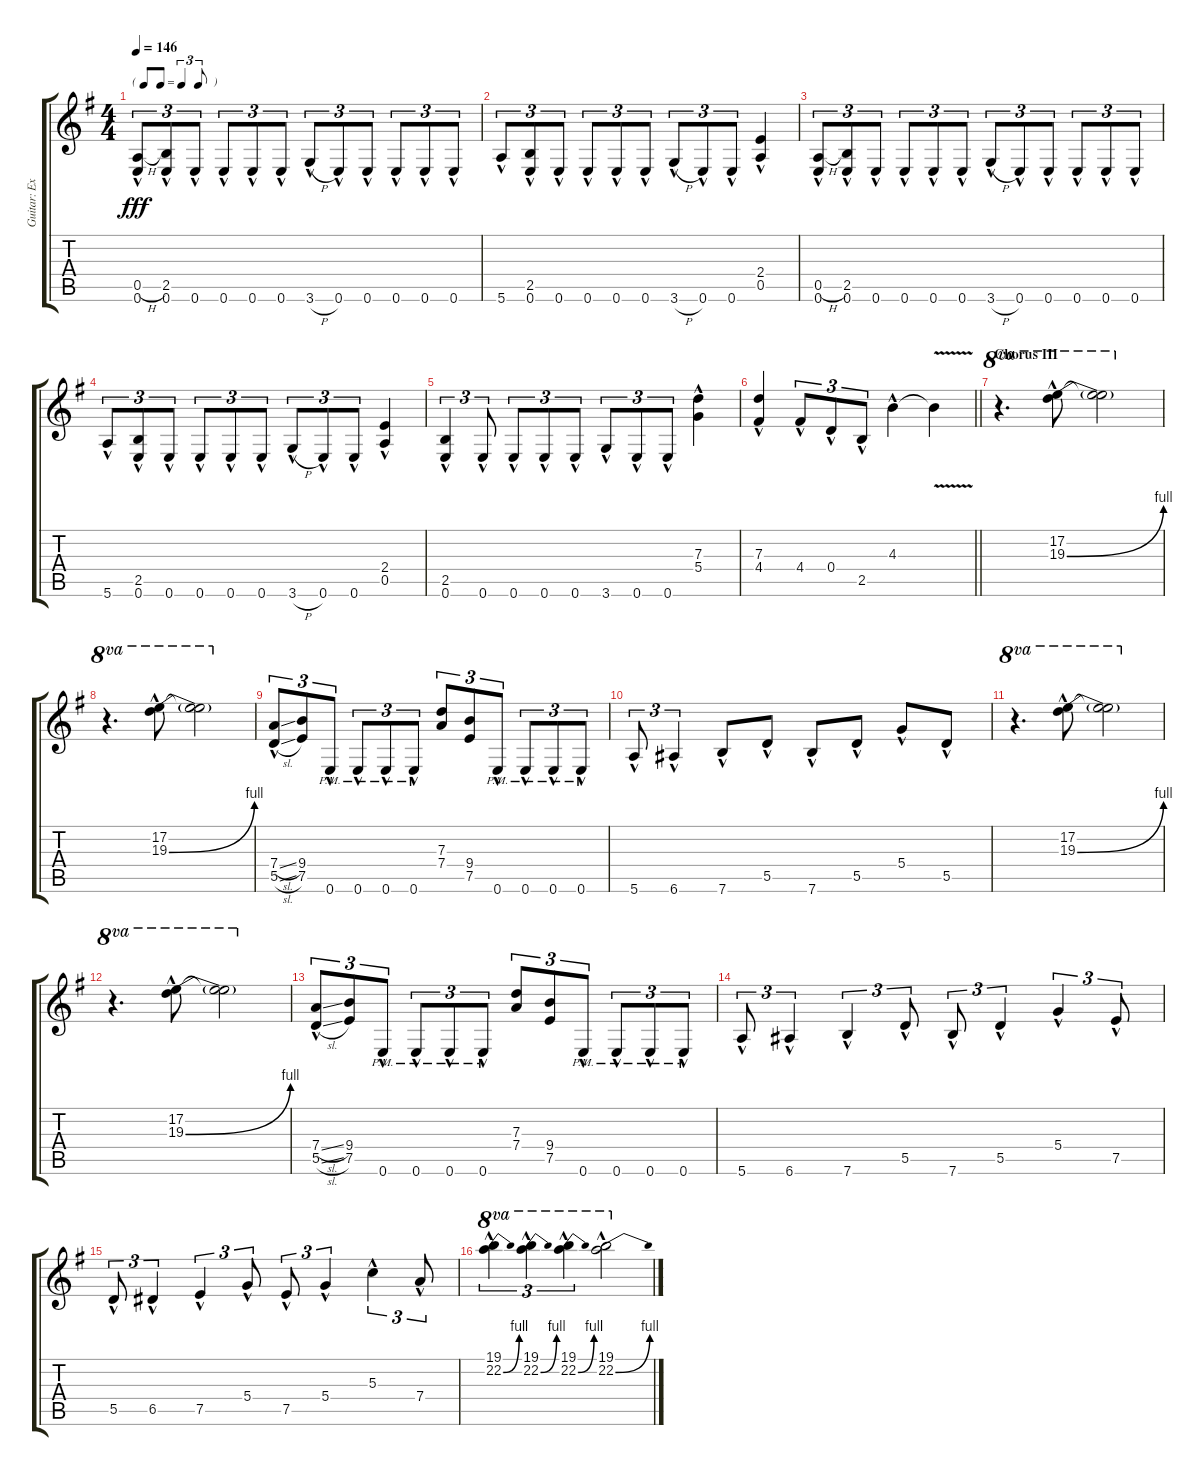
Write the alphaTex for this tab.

\track ("Guitar: Extra" "Guitar: Ex") {instrument distortionguitar}
\staff {score tabs}
\tuning (E4 B3 G3 D3 A2 E2) {hide}
\ts (4 4)
\tf triplet8th
\tempo 146
\clef g2
\ks g
(0.5{h hac} 0.6{hac}).8{tu (3 2) dy fff} (2.5{hac} 0.6{hac}).8{tu (3 2)} 0.6{hac}.8{tu (3 2)} 0.6{hac}.8{tu (3 2)} 0.6{hac}.8{tu (3 2)} 0.6{hac}.8{tu (3 2)} 3.6{h hac}.8{tu (3 2)} 0.6{hac}.8{tu (3 2)} 0.6{hac}.8{tu (3 2)} 0.6{hac}.8{tu (3 2)} 0.6{hac}.8{tu (3 2)} 0.6{hac}.8{tu (3 2)} |
5.6{hac}.8{tu (3 2)} (2.5{hac} 0.6{hac}).8{tu (3 2)} 0.6{hac}.8{tu (3 2)} 0.6{hac}.8{tu (3 2)} 0.6{hac}.8{tu (3 2)} 0.6{hac}.8{tu (3 2)} 3.6{h hac}.8{tu (3 2)} 0.6{hac}.8{tu (3 2)} 0.6{hac}.8{tu (3 2)} (2.4{hac} 0.5{hac}).4 |
(0.5{h hac} 0.6{hac}).8{tu (3 2)} (2.5{hac} 0.6{hac}).8{tu (3 2)} 0.6{hac}.8{tu (3 2)} 0.6{hac}.8{tu (3 2)} 0.6{hac}.8{tu (3 2)} 0.6{hac}.8{tu (3 2)} 3.6{h hac}.8{tu (3 2)} 0.6{hac}.8{tu (3 2)} 0.6{hac}.8{tu (3 2)} 0.6{hac}.8{tu (3 2)} 0.6{hac}.8{tu (3 2)} 0.6{hac}.8{tu (3 2)} |
5.6{hac}.8{tu (3 2)} (2.5{hac} 0.6{hac}).8{tu (3 2)} 0.6{hac}.8{tu (3 2)} 0.6{hac}.8{tu (3 2)} 0.6{hac}.8{tu (3 2)} 0.6{hac}.8{tu (3 2)} 3.6{h hac}.8{tu (3 2)} 0.6{hac}.8{tu (3 2)} 0.6{hac}.8{tu (3 2)} (2.4{hac} 0.5{hac}).4 |
(2.5{hac} 0.6{hac}).4{tu (3 2)} 0.6{hac}.8{tu (3 2)} 0.6{hac}.8{tu (3 2)} 0.6{hac}.8{tu (3 2)} 0.6{hac}.8{tu (3 2)} 3.6{hac}.8{tu (3 2)} 0.6{hac}.8{tu (3 2)} 0.6{hac}.8{tu (3 2)} (7.3{hac} 5.4{hac}).4 |
\barLineRight lightlight
(7.3{hac} 4.4{hac}).4 4.4{hac}.8{tu (3 2)} 0.4{hac}.8{tu (3 2)} 2.5{hac}.8{tu (3 2)} 4.3{hac}.4 4.3{v t}.4 |
\section ("" "Chorus III")
r.4{d ot 8va} (17.2{hac} 19.3{be (bend 0 0 60 4) hac}).8{ot 8va} (17.2{t} 19.3{t}).2{ot 8va} |
r.4{d ot 8va} (17.2{hac} 19.3{be (bend 0 0 60 4) hac}).8{ot 8va} (17.2{t} 19.3{t}).2{ot 8va} |
(7.4{sl} 5.5{sl hac}).8{tu (3 2)} (9.4 7.5).8{tu (3 2)} 0.6{hac pm}.8{tu (3 2)} 0.6{hac pm}.8{tu (3 2)} 0.6{hac pm}.8{tu (3 2)} 0.6{hac pm}.8{tu (3 2)} (7.3 7.4).8{tu (3 2)} (9.4 7.5).8{tu (3 2)} 0.6{hac pm}.8{tu (3 2)} 0.6{hac pm}.8{tu (3 2)} 0.6{hac pm}.8{tu (3 2)} 0.6{hac pm}.8{tu (3 2)} |
5.6{hac}.8{tu (3 2)} 6.6{hac}.4{tu (3 2)} 7.6{hac}.8 5.5{hac}.8 7.6{hac}.8 5.5{hac}.8 5.4{hac}.8 5.5{hac}.8 |
r.4{d ot 8va} (17.2{hac} 19.3{be (bend 0 0 60 4) hac}).8{ot 8va} (17.2{t} 19.3{t}).2{ot 8va} |
r.4{d ot 8va} (17.2{hac} 19.3{be (bend 0 0 60 4) hac}).8{ot 8va} (17.2{t} 19.3{t}).2{ot 8va} |
(7.4{sl} 5.5{sl hac}).8{tu (3 2)} (9.4 7.5).8{tu (3 2)} 0.6{hac pm}.8{tu (3 2)} 0.6{hac pm}.8{tu (3 2)} 0.6{hac pm}.8{tu (3 2)} 0.6{hac pm}.8{tu (3 2)} (7.3 7.4).8{tu (3 2)} (9.4 7.5).8{tu (3 2)} 0.6{hac pm}.8{tu (3 2)} 0.6{hac pm}.8{tu (3 2)} 0.6{hac pm}.8{tu (3 2)} 0.6{hac pm}.8{tu (3 2)} |
5.6{hac}.8{tu (3 2)} 6.6{hac}.4{tu (3 2)} 7.6{hac}.4{tu (3 2)} 5.5{hac}.8{tu (3 2)} 7.6{hac}.8{tu (3 2)} 5.5{hac}.4{tu (3 2)} 5.4{hac}.4{tu (3 2)} 7.5{hac}.8{tu (3 2)} |
5.5{hac}.8{tu (3 2)} 6.5{hac}.4{tu (3 2)} 7.5{hac}.4{tu (3 2)} 5.4{hac}.8{tu (3 2)} 7.5{hac}.8{tu (3 2)} 5.4{hac}.4{tu (3 2)} 5.3{hac}.4{tu (3 2)} 7.4{hac}.8{tu (3 2)} |
(19.1{hac} 22.2{be (bend 0 0 60 4) hac}).4{tu (3 2) ot 8va} (19.1{hac} 22.2{be (bend 0 0 60 4) hac}).4{tu (3 2) ot 8va} (19.1{hac} 22.2{be (bend 0 0 60 4) hac}).4{tu (3 2) ot 8va} (19.1{hac} 22.2{be (bend 0 0 60 4) hac}).2{ot 8va}
